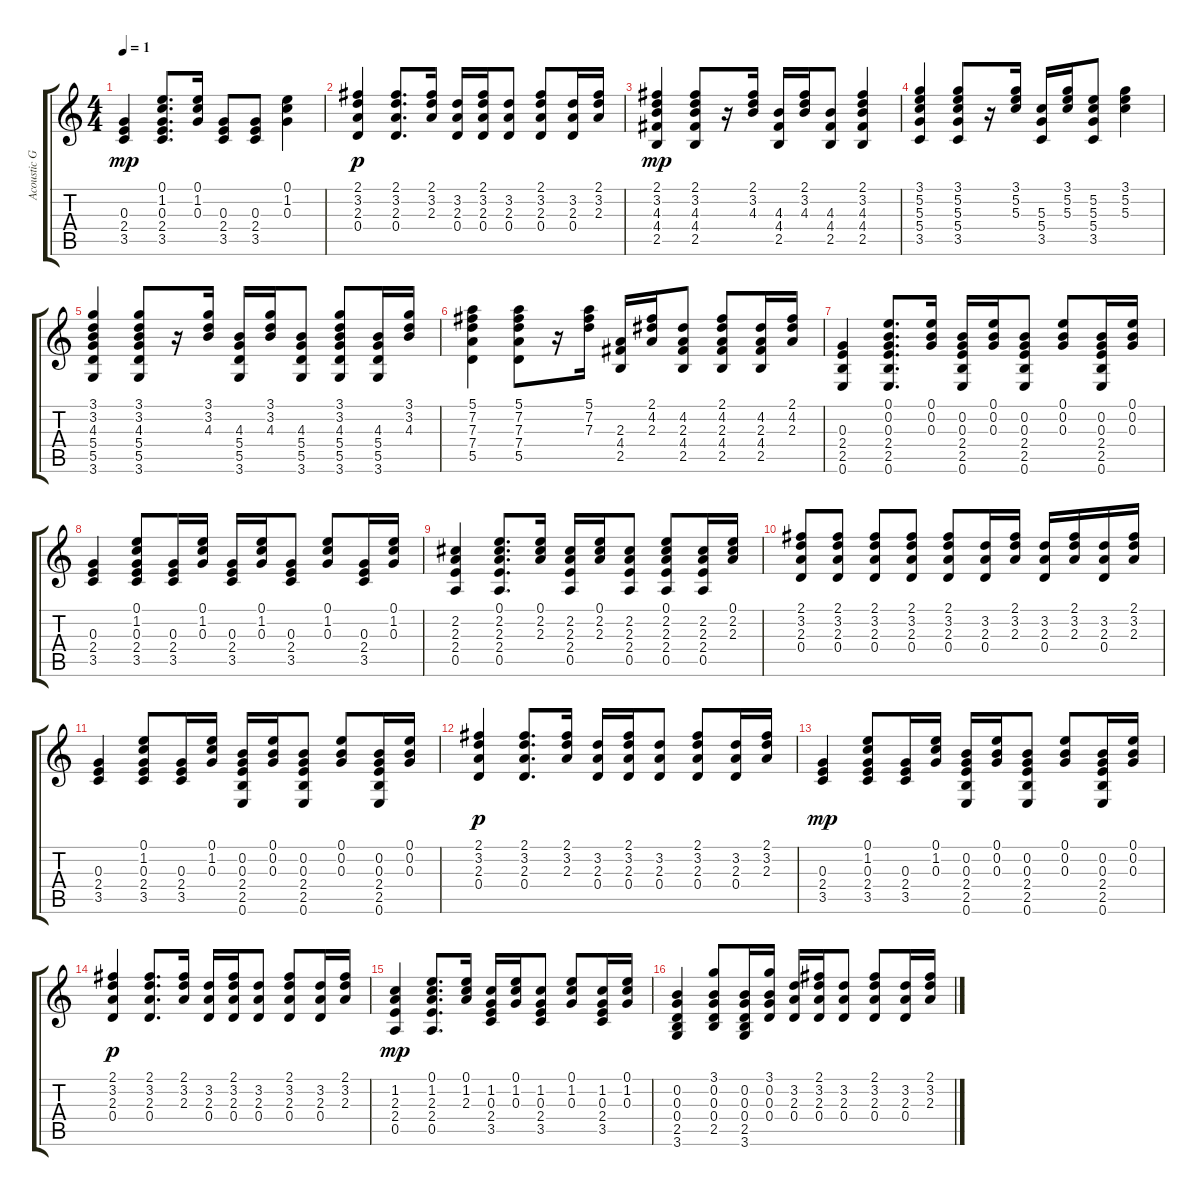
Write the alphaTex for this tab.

\track ("Acoustic Guitar" "Acoustic G") {instrument acousticguitarsteel}
\staff {score tabs}
\tuning (E4 B3 G3 D3 A2 E2) {hide}
\ts (4 4)
\tempo 1
\clef g2
\ks c
(0.3 2.4 3.5).4{dy mp} (0.1 1.2 0.3 2.4 3.5).8{d} (0.1 1.2 0.3).16 (0.3 2.4 3.5).8 (0.3 2.4 3.5).8 (0.1 1.2 0.3).4 |
(2.1 3.2 2.3 0.4).4{dy p} (2.1 3.2 2.3 0.4).8{d} (2.1 3.2 2.3).16 (3.2 2.3 0.4).16 (2.1 3.2 2.3 0.4).16 (3.2 2.3 0.4).8 (2.1 3.2 2.3 0.4).8 (3.2 2.3 0.4).16 (2.1 3.2 2.3).16 |
(2.1 3.2 4.3 4.4 2.5).4{dy mp} (2.1 3.2 4.3 4.4 2.5).8 r.16 (2.1 3.2 4.3).16 (4.3 4.4 2.5).16 (2.1 3.2 4.3).16 (4.3 4.4 2.5).8 (2.1 3.2 4.3 4.4 2.5).4 |
(3.1 5.2 5.3 5.4 3.5).4 (3.1 5.2 5.3 5.4 3.5).8 r.16 (3.1 5.2 5.3).16 (5.3 5.4 3.5).16 (3.1 5.2 5.3).16 (5.2 5.3 5.4 3.5).8 (3.1 5.2 5.3).4 |
(3.1 3.2 4.3 5.4 5.5 3.6).4 (3.1 3.2 4.3 5.4 5.5 3.6).8 r.16 (3.1 3.2 4.3).16 (4.3 5.4 5.5 3.6).16 (3.1 3.2 4.3).16 (4.3 5.4 5.5 3.6).8 (3.1 3.2 4.3 5.4 5.5 3.6).8 (4.3 5.4 5.5 3.6).16 (3.1 3.2 4.3).16 |
(5.1 7.2 7.3 7.4 5.5).4 (5.1 7.2 7.3 7.4 5.5).8 r.16 (5.1 7.2 7.3).16 (2.3 4.4 2.5).16 (2.1 4.2 2.3).16 (4.2 2.3 4.4 2.5).8 (2.1 4.2 2.3 4.4 2.5).8 (4.2 2.3 4.4 2.5).16 (2.1 4.2 2.3).16 |
(0.3 2.4 2.5 0.6).4 (0.1 0.2 0.3 2.4 2.5 0.6).8{d} (0.1 0.2 0.3).16 (0.2 0.3 2.4 2.5 0.6).16 (0.1 0.2 0.3).16 (0.2 0.3 2.4 2.5 0.6).8 (0.1 0.2 0.3).8 (0.2 0.3 2.4 2.5 0.6).16 (0.1 0.2 0.3).16 |
(0.3 2.4 3.5).4 (0.1 1.2 0.3 2.4 3.5).8 (0.3 2.4 3.5).16 (0.1 1.2 0.3).16 (0.3 2.4 3.5).16 (0.1 1.2 0.3).16 (0.3 2.4 3.5).8 (0.1 1.2 0.3).8 (0.3 2.4 3.5).16 (0.1 1.2 0.3).16 |
(2.2 2.3 2.4 0.5).4 (0.1 2.2 2.3 2.4 0.5).8{d} (0.1 2.2 2.3).16 (2.2 2.3 2.4 0.5).16 (0.1 2.2 2.3).16 (2.2 2.3 2.4 0.5).8 (0.1 2.2 2.3 2.4 0.5).8 (2.2 2.3 2.4 0.5).16 (0.1 2.2 2.3).16 |
(2.1 3.2 2.3 0.4).8 (2.1 3.2 2.3 0.4).8 (2.1 3.2 2.3 0.4).8 (2.1 3.2 2.3 0.4).8 (2.1 3.2 2.3 0.4).8 (3.2 2.3 0.4).16 (2.1 3.2 2.3).16 (3.2 2.3 0.4).16 (2.1 3.2 2.3).16 (3.2 2.3 0.4).16 (2.1 3.2 2.3).16 |
(0.3 2.4 3.5).4 (0.1 1.2 0.3 2.4 3.5).8 (0.3 2.4 3.5).16 (0.1 1.2 0.3).16 (0.2 0.3 2.4 2.5 0.6).16 (0.1 0.2 0.3).16 (0.2 0.3 2.4 2.5 0.6).8 (0.1 0.2 0.3).8 (0.2 0.3 2.4 2.5 0.6).16 (0.1 0.2 0.3).16 |
(2.1 3.2 2.3 0.4).4{dy p} (2.1 3.2 2.3 0.4).8{d} (2.1 3.2 2.3).16 (3.2 2.3 0.4).16 (2.1 3.2 2.3 0.4).16 (3.2 2.3 0.4).8 (2.1 3.2 2.3 0.4).8 (3.2 2.3 0.4).16 (2.1 3.2 2.3).16 |
(0.3 2.4 3.5).4{dy mp} (0.1 1.2 0.3 2.4 3.5).8 (0.3 2.4 3.5).16 (0.1 1.2 0.3).16 (0.2 0.3 2.4 2.5 0.6).16 (0.1 0.2 0.3).16 (0.2 0.3 2.4 2.5 0.6).8 (0.1 0.2 0.3).8 (0.2 0.3 2.4 2.5 0.6).16 (0.1 0.2 0.3).16 |
(2.1 3.2 2.3 0.4).4{dy p} (2.1 3.2 2.3 0.4).8{d} (2.1 3.2 2.3).16 (3.2 2.3 0.4).16 (2.1 3.2 2.3 0.4).16 (3.2 2.3 0.4).8 (2.1 3.2 2.3 0.4).8 (3.2 2.3 0.4).16 (2.1 3.2 2.3).16 |
(1.2 2.3 2.4 0.5).4{dy mp} (0.1 1.2 2.3 2.4 0.5).8{d} (0.1 1.2 2.3).16 (1.2 0.3 2.4 3.5).16 (0.1 1.2 0.3).16 (1.2 0.3 2.4 3.5).8 (0.1 1.2 0.3).8 (1.2 0.3 2.4 3.5).16 (0.1 1.2 0.3).16 |
(0.2 0.3 0.4 2.5 3.6).4 (3.1 0.2 0.3 0.4 2.5).8 (0.2 0.3 0.4 2.5 3.6).16 (3.1 0.2 0.3 0.4).16 (3.2 2.3 0.4).16 (2.1 3.2 2.3 0.4).16 (3.2 2.3 0.4).8 (2.1 3.2 2.3 0.4).8 (3.2 2.3 0.4).16 (2.1 3.2 2.3).16
